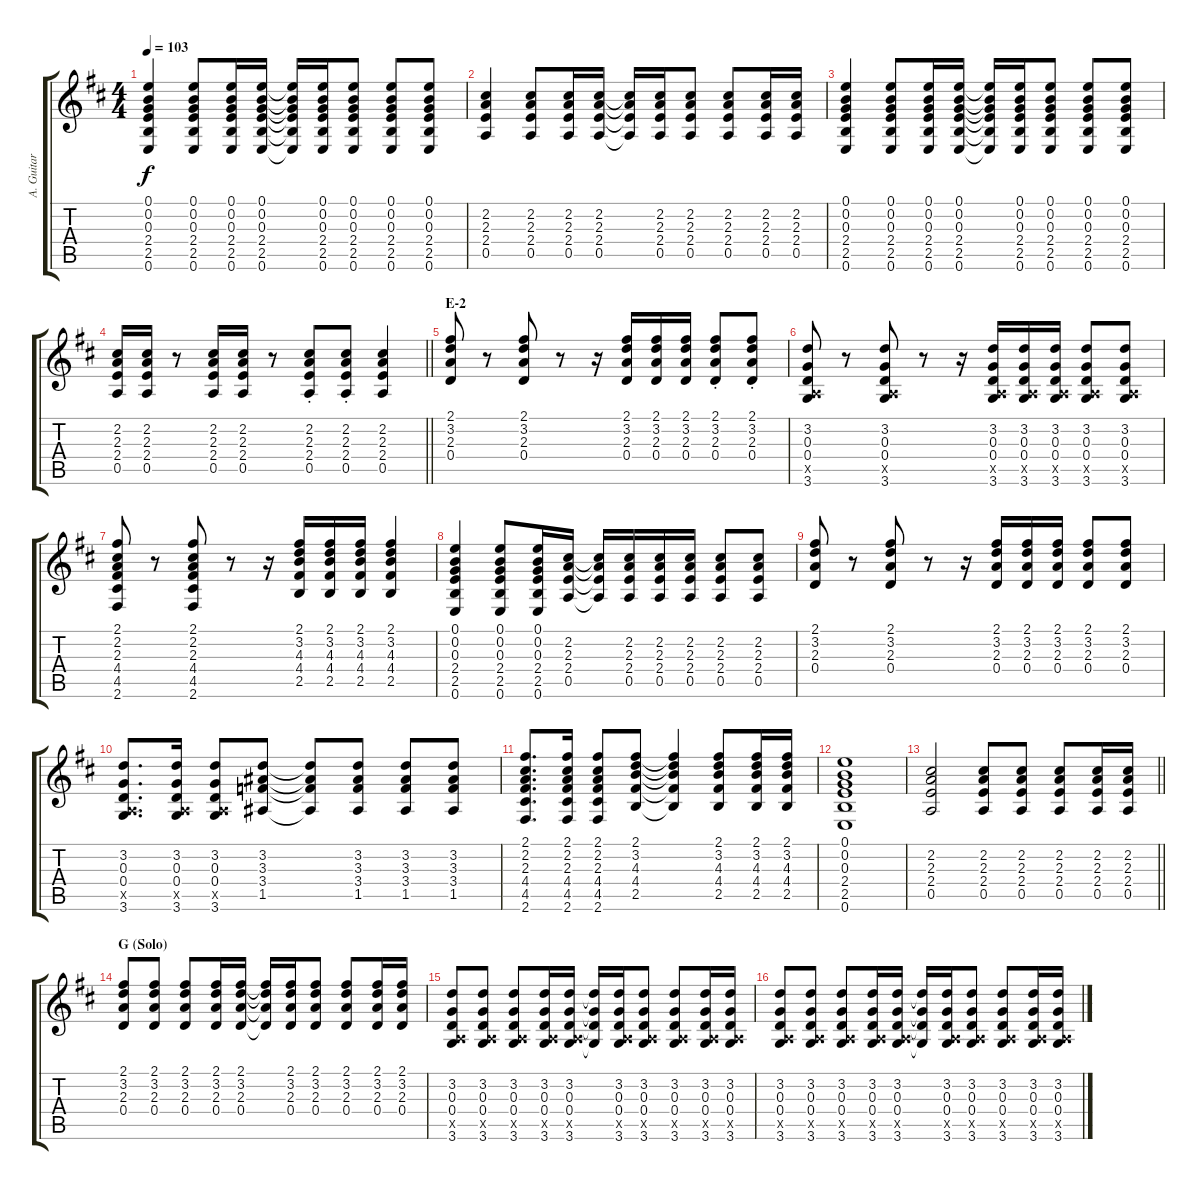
\track ("A. Guitar" "A. Guitar") {instrument acousticguitarsteel}
\staff {score tabs}
\tuning (E4 B3 G3 D3 A2 E2) {hide}
\ts (4 4)
\tempo 103
\clef g2
\ks d
(0.1 0.2 0.3 2.4 2.5 0.6).4{dy f} (0.1 0.2 0.3 2.4 2.5 0.6).8 (0.1 0.2 0.3 2.4 2.5 0.6).16 (0.1 0.2 0.3 2.4 2.5 0.6).16 (0.1{t} 0.2{t} 0.3{t} 2.4{t} 2.5{t} 0.6{t}).16 (0.1 0.2 0.3 2.4 2.5 0.6).16 (0.1 0.2 0.3 2.4 2.5 0.6).8 (0.1 0.2 0.3 2.4 2.5 0.6).8 (0.1 0.2 0.3 2.4 2.5 0.6).8 |
(2.2 2.3 2.4 0.5).4 (2.2 2.3 2.4 0.5).8 (2.2 2.3 2.4 0.5).16 (2.2 2.3 2.4 0.5).16 (2.2{t} 2.3{t} 2.4{t} 0.5{t}).16 (2.2 2.3 2.4 0.5).16 (2.2 2.3 2.4 0.5).8 (2.2 2.3 2.4 0.5).8 (2.2 2.3 2.4 0.5).16 (2.2 2.3 2.4 0.5).16 |
(0.1 0.2 0.3 2.4 2.5 0.6).4 (0.1 0.2 0.3 2.4 2.5 0.6).8 (0.1 0.2 0.3 2.4 2.5 0.6).16 (0.1 0.2 0.3 2.4 2.5 0.6).16 (0.1{t} 0.2{t} 0.3{t} 2.4{t} 2.5{t} 0.6{t}).16 (0.1 0.2 0.3 2.4 2.5 0.6).16 (0.1 0.2 0.3 2.4 2.5 0.6).8 (0.1 0.2 0.3 2.4 2.5 0.6).8 (0.1 0.2 0.3 2.4 2.5 0.6).8 |
\barLineRight lightlight
(2.2 2.3 2.4 0.5).16 (2.2 2.3 2.4 0.5).16 r.8 (2.2 2.3 2.4 0.5).16 (2.2 2.3 2.4 0.5).16 r.8 (2.2{st} 2.3{st} 2.4{st} 0.5{st}).8 (2.2{st} 2.3{st} 2.4{st} 0.5{st}).8 (2.2 2.3 2.4 0.5).4 |
\section ("" "E-2")
(2.1 3.2 2.3 0.4).8 r.8 (2.1 3.2 2.3 0.4).8 r.8 r.16 (2.1 3.2 2.3 0.4).16 (2.1 3.2 2.3 0.4).16 (2.1 3.2 2.3 0.4).16 (2.1{st} 3.2{st} 2.3{st} 0.4{st}).8 (2.1{st} 3.2{st} 2.3{st} 0.4{st}).8 |
(3.2 0.3 0.4 0.5{x} 3.6).8 r.8 (3.2 0.3 0.4 0.5{x} 3.6).8 r.8 r.16 (3.2 0.3 0.4 0.5{x} 3.6).16 (3.2 0.3 0.4 0.5{x} 3.6).16 (3.2 0.3 0.4 0.5{x} 3.6).16 (3.2 0.3 0.4 0.5{x} 3.6).8 (3.2 0.3 0.4 0.5{x} 3.6).8 |
(2.1 2.2 2.3 4.4 4.5 2.6).8 r.8 (2.1 2.2 2.3 4.4 4.5 2.6).8 r.8 r.16 (2.1 3.2 4.3 4.4 2.5).16 (2.1 3.2 4.3 4.4 2.5).16 (2.1 3.2 4.3 4.4 2.5).16 (2.1 3.2 4.3 4.4 2.5).4 |
(0.1 0.2 0.3 2.4 2.5 0.6).4 (0.1 0.2 0.3 2.4 2.5 0.6).8 (0.1 0.2 0.3 2.4 2.5 0.6).16 (2.2 2.3 2.4 0.5).16 (2.2{t} 2.3{t} 2.4{t} 0.5{t}).16 (2.2 2.3 2.4 0.5).16 (2.2 2.3 2.4 0.5).16 (2.2 2.3 2.4 0.5).16 (2.2 2.3 2.4 0.5).8 (2.2 2.3 2.4 0.5).8 |
(2.1 3.2 2.3 0.4).8 r.8 (2.1 3.2 2.3 0.4).8 r.8 r.16 (2.1 3.2 2.3 0.4).16 (2.1 3.2 2.3 0.4).16 (2.1 3.2 2.3 0.4).16 (2.1 3.2 2.3 0.4).8 (2.1 3.2 2.3 0.4).8 |
(3.2 0.3 0.4 0.5{x} 3.6).8{d} (3.2 0.3 0.4 0.5{x} 3.6).16 (3.2 0.3 0.4 0.5{x} 3.6).8 (3.2 3.3 3.4 1.5).8 (3.2{t} 3.3{t} 3.4{t} 1.5{t}).8 (3.2 3.3 3.4 1.5).8 (3.2 3.3 3.4 1.5).8 (3.2 3.3 3.4 1.5).8 |
(2.1 2.2 2.3 4.4 4.5 2.6).8{d} (2.1 2.2 2.3 4.4 4.5 2.6).16 (2.1 2.2 2.3 4.4 4.5 2.6).8 (2.1 3.2 4.3 4.4 2.5).8 (2.1{t} 3.2{t} 4.3{t} 4.4{t} 2.5{t}).4 (2.1 3.2 4.3 4.4 2.5).8 (2.1 3.2 4.3 4.4 2.5).16 (2.1 3.2 4.3 4.4 2.5).16 |
(0.1 0.2 0.3 2.4 2.5 0.6).1 |
\barLineRight lightlight
(2.2 2.3 2.4 0.5).2 (2.2 2.3 2.4 0.5).8 (2.2 2.3 2.4 0.5).8 (2.2 2.3 2.4 0.5).8 (2.2 2.3 2.4 0.5).16 (2.2 2.3 2.4 0.5).16 |
\section ("" "G (Solo)")
(2.1 3.2 2.3 0.4).8 (2.1 3.2 2.3 0.4).8 (2.1 3.2 2.3 0.4).8 (2.1 3.2 2.3 0.4).16 (2.1 3.2 2.3 0.4).16 (2.1{t} 3.2{t} 2.3{t} 0.4{t}).16 (2.1 3.2 2.3 0.4).16 (2.1 3.2 2.3 0.4).8 (2.1 3.2 2.3 0.4).8 (2.1 3.2 2.3 0.4).16 (2.1 3.2 2.3 0.4).16 |
(3.2 0.3 0.4 0.5{x} 3.6).8 (3.2 0.3 0.4 0.5{x} 3.6).8 (3.2 0.3 0.4 0.5{x} 3.6).8 (3.2 0.3 0.4 0.5{x} 3.6).16 (3.2 0.3 0.4 0.5{x} 3.6).16 (3.2{t} 0.3{t} 0.4{t} 3.6{t}).16 (3.2 0.3 0.4 0.5{x} 3.6).16 (3.2 0.3 0.4 0.5{x} 3.6).8 (3.2 0.3 0.4 0.5{x} 3.6).8 (3.2 0.3 0.4 0.5{x} 3.6).16 (3.2 0.3 0.4 0.5{x} 3.6).16 |
(3.2 0.3 0.4 0.5{x} 3.6).8 (3.2 0.3 0.4 0.5{x} 3.6).8 (3.2 0.3 0.4 0.5{x} 3.6).8 (3.2 0.3 0.4 0.5{x} 3.6).16 (3.2 0.3 0.4 0.5{x} 3.6).16 (3.2{t} 0.3{t} 0.4{t} 3.6{t}).16 (3.2 0.3 0.4 0.5{x} 3.6).16 (3.2 0.3 0.4 0.5{x} 3.6).8 (3.2 0.3 0.4 0.5{x} 3.6).8 (3.2 0.3 0.4 0.5{x} 3.6).16 (3.2 0.3 0.4 0.5{x} 3.6).16
